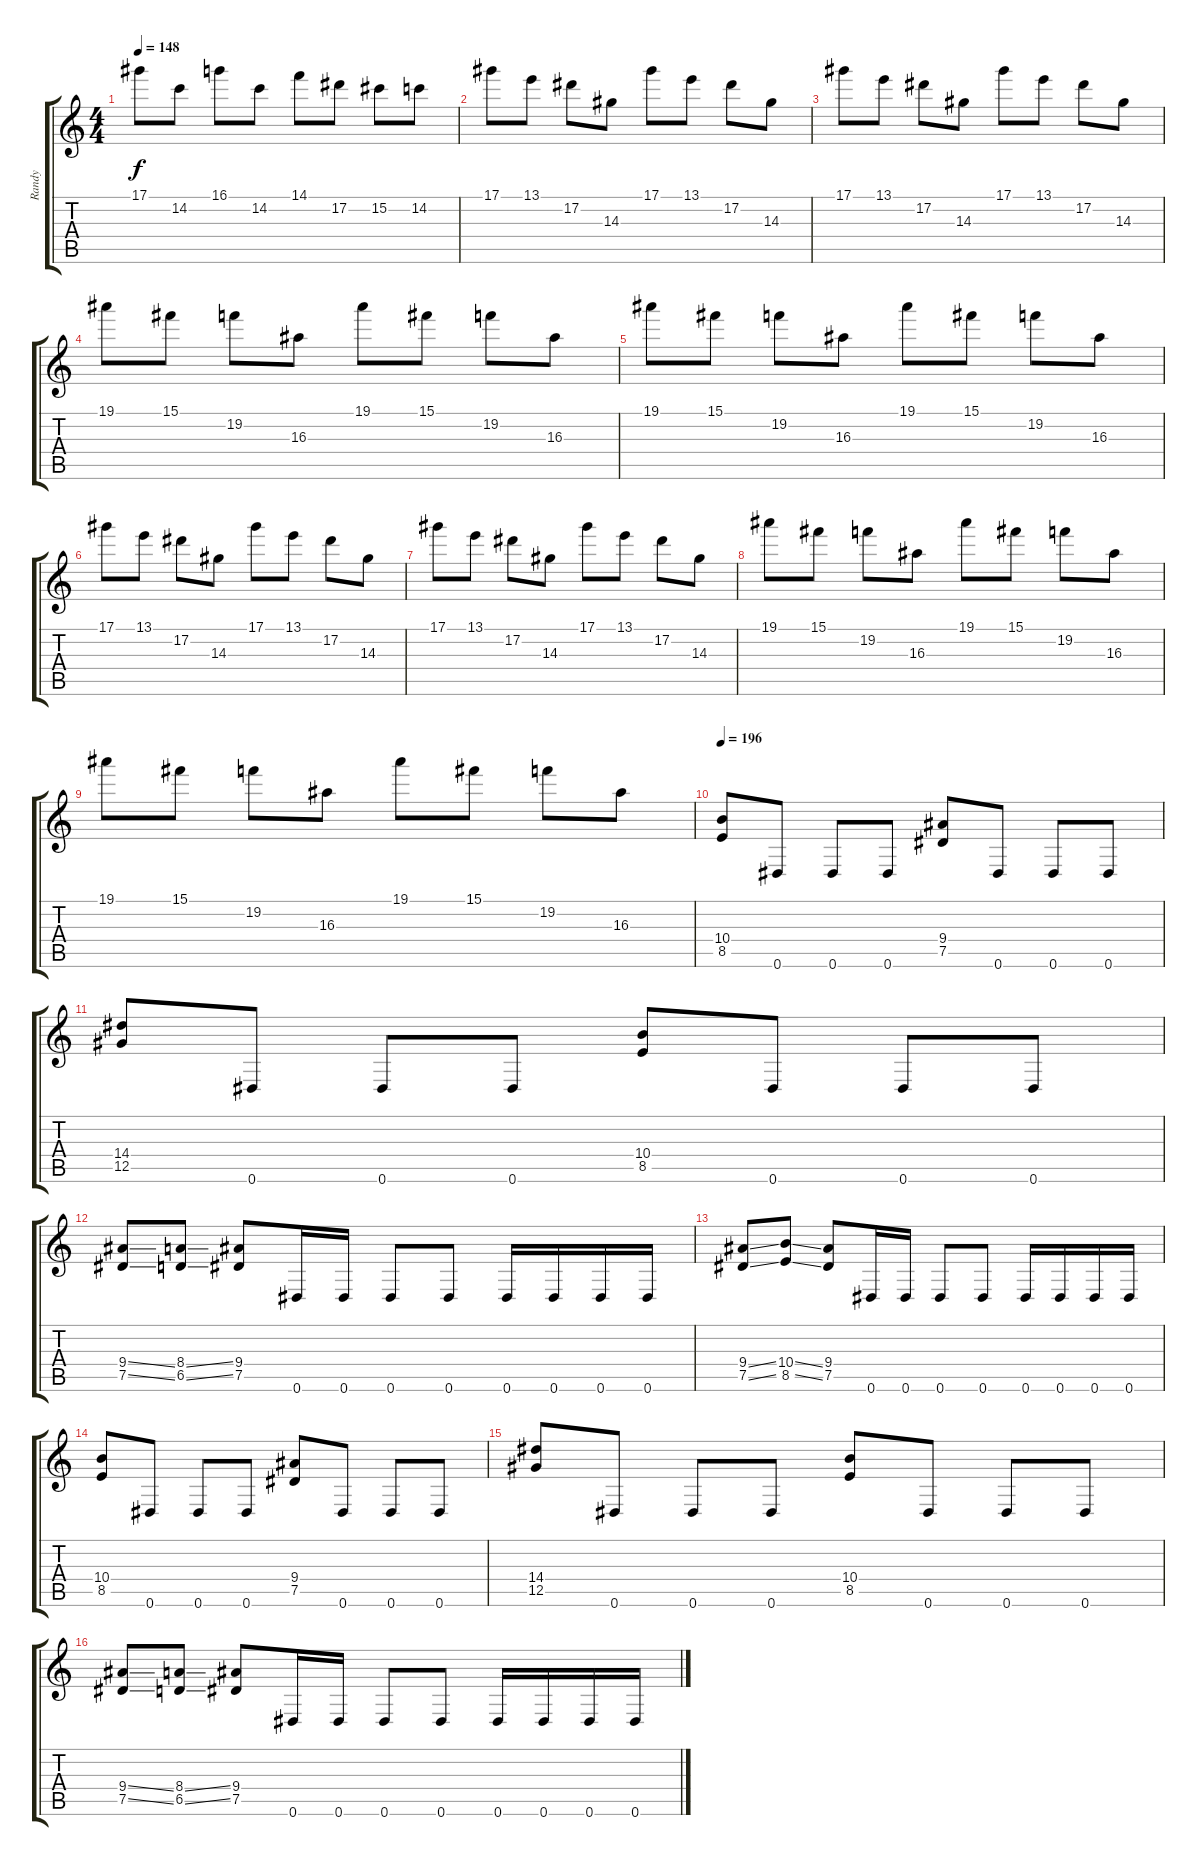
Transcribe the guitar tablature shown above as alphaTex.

\track ("Randy" "Randy") {instrument distortionguitar}
\staff {score tabs}
\tuning (Eb4 Bb3 Gb3 Db3 Ab2 Eb2) {hide}
\ts (4 4)
\tempo 148
\clef g2
\ks c
17.1.8{dy f} 14.2.8 16.1.8 14.2.8 14.1.8 17.2.8 15.2.8 14.2.8 |
17.1.8 13.1.8 17.2.8 14.3.8 17.1.8 13.1.8 17.2.8 14.3.8 |
17.1.8 13.1.8 17.2.8 14.3.8 17.1.8 13.1.8 17.2.8 14.3.8 |
19.1.8 15.1.8 19.2.8 16.3.8 19.1.8 15.1.8 19.2.8 16.3.8 |
19.1.8 15.1.8 19.2.8 16.3.8 19.1.8 15.1.8 19.2.8 16.3.8 |
17.1.8 13.1.8 17.2.8 14.3.8 17.1.8 13.1.8 17.2.8 14.3.8 |
17.1.8 13.1.8 17.2.8 14.3.8 17.1.8 13.1.8 17.2.8 14.3.8 |
19.1.8 15.1.8 19.2.8 16.3.8 19.1.8 15.1.8 19.2.8 16.3.8 |
19.1.8 15.1.8 19.2.8 16.3.8 19.1.8 15.1.8 19.2.8 16.3.8 |
\tempo 196
(10.4 8.5).8 0.6.8 0.6.8 0.6.8 (9.4 7.5).8 0.6.8 0.6.8 0.6.8 |
(14.4 12.5).8 0.6.8 0.6.8 0.6.8 (10.4 8.5).8 0.6.8 0.6.8 0.6.8 |
(9.4{ss} 7.5{ss}).8 (8.4{ss} 6.5{ss}).8 (9.4 7.5).8 0.6.16 0.6.16 0.6.8 0.6.8 0.6.16 0.6.16 0.6.16 0.6.16 |
(9.4{ss} 7.5{ss}).8 (10.4{ss} 8.5{ss}).8 (9.4 7.5).8 0.6.16 0.6.16 0.6.8 0.6.8 0.6.16 0.6.16 0.6.16 0.6.16 |
(10.4 8.5).8 0.6.8 0.6.8 0.6.8 (9.4 7.5).8 0.6.8 0.6.8 0.6.8 |
(14.4 12.5).8 0.6.8 0.6.8 0.6.8 (10.4 8.5).8 0.6.8 0.6.8 0.6.8 |
(9.4{ss} 7.5{ss}).8 (8.4{ss} 6.5{ss}).8 (9.4 7.5).8 0.6.16 0.6.16 0.6.8 0.6.8 0.6.16 0.6.16 0.6.16 0.6.16
